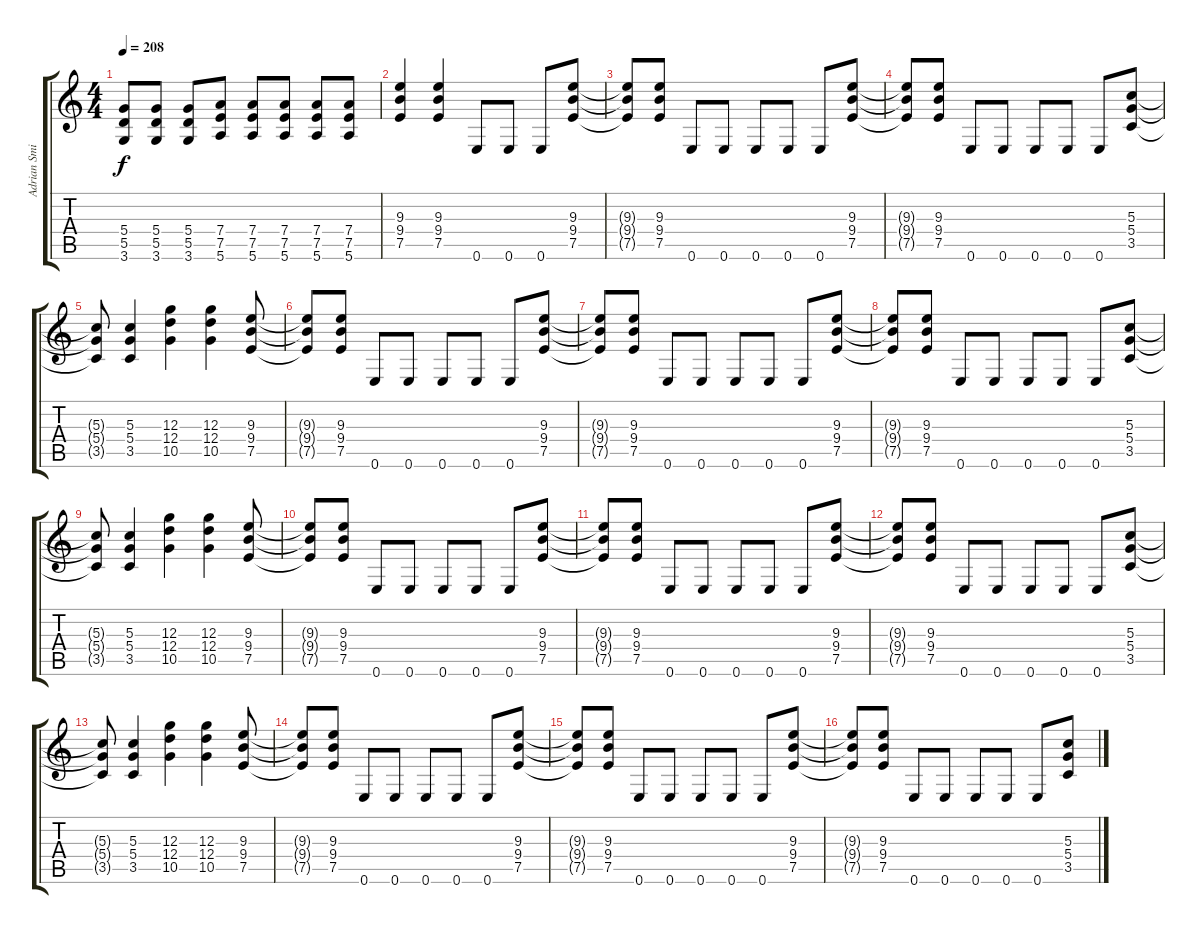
\track ("Adrian Smith" "Adrian Smi") {instrument distortionguitar}
\staff {score tabs}
\tuning (E4 B3 G3 D3 A2 E2) {hide}
\ts (4 4)
\tempo 208
\clef g2
\ks c
(5.4 5.5 3.6).8{dy f} (5.4 5.5 3.6).8 (5.4 5.5 3.6).8 (7.4 7.5 5.6).8 (7.4 7.5 5.6).8 (7.4 7.5 5.6).8 (7.4 7.5 5.6).8 (7.4 7.5 5.6).8 |
(9.3 9.4 7.5).4 (9.3 9.4 7.5).4 0.6.8 0.6.8 0.6.8 (9.3 9.4 7.5).8 |
(9.3{t} 9.4{t} 7.5{t}).8 (9.3 9.4 7.5).8 0.6.8 0.6.8 0.6.8 0.6.8 0.6.8 (9.3 9.4 7.5).8 |
(9.3{t} 9.4{t} 7.5{t}).8 (9.3 9.4 7.5).8 0.6.8 0.6.8 0.6.8 0.6.8 0.6.8 (5.3 5.4 3.5).8 |
(5.3{t} 5.4{t} 3.5{t}).8 (5.3 5.4 3.5).4 (12.3 12.4 10.5).4 (12.3 12.4 10.5).4 (9.3 9.4 7.5).8 |
(9.3{t} 9.4{t} 7.5{t}).8 (9.3 9.4 7.5).8 0.6.8 0.6.8 0.6.8 0.6.8 0.6.8 (9.3 9.4 7.5).8 |
(9.3{t} 9.4{t} 7.5{t}).8 (9.3 9.4 7.5).8 0.6.8 0.6.8 0.6.8 0.6.8 0.6.8 (9.3 9.4 7.5).8 |
(9.3{t} 9.4{t} 7.5{t}).8 (9.3 9.4 7.5).8 0.6.8 0.6.8 0.6.8 0.6.8 0.6.8 (5.3 5.4 3.5).8 |
(5.3{t} 5.4{t} 3.5{t}).8 (5.3 5.4 3.5).4 (12.3 12.4 10.5).4 (12.3 12.4 10.5).4 (9.3 9.4 7.5).8 |
(9.3{t} 9.4{t} 7.5{t}).8 (9.3 9.4 7.5).8 0.6.8 0.6.8 0.6.8 0.6.8 0.6.8 (9.3 9.4 7.5).8 |
(9.3{t} 9.4{t} 7.5{t}).8 (9.3 9.4 7.5).8 0.6.8 0.6.8 0.6.8 0.6.8 0.6.8 (9.3 9.4 7.5).8 |
(9.3{t} 9.4{t} 7.5{t}).8 (9.3 9.4 7.5).8 0.6.8 0.6.8 0.6.8 0.6.8 0.6.8 (5.3 5.4 3.5).8 |
(5.3{t} 5.4{t} 3.5{t}).8 (5.3 5.4 3.5).4 (12.3 12.4 10.5).4 (12.3 12.4 10.5).4 (9.3 9.4 7.5).8 |
(9.3{t} 9.4{t} 7.5{t}).8 (9.3 9.4 7.5).8 0.6.8 0.6.8 0.6.8 0.6.8 0.6.8 (9.3 9.4 7.5).8 |
(9.3{t} 9.4{t} 7.5{t}).8 (9.3 9.4 7.5).8 0.6.8 0.6.8 0.6.8 0.6.8 0.6.8 (9.3 9.4 7.5).8 |
(9.3{t} 9.4{t} 7.5{t}).8 (9.3 9.4 7.5).8 0.6.8 0.6.8 0.6.8 0.6.8 0.6.8 (5.3 5.4 3.5).8
